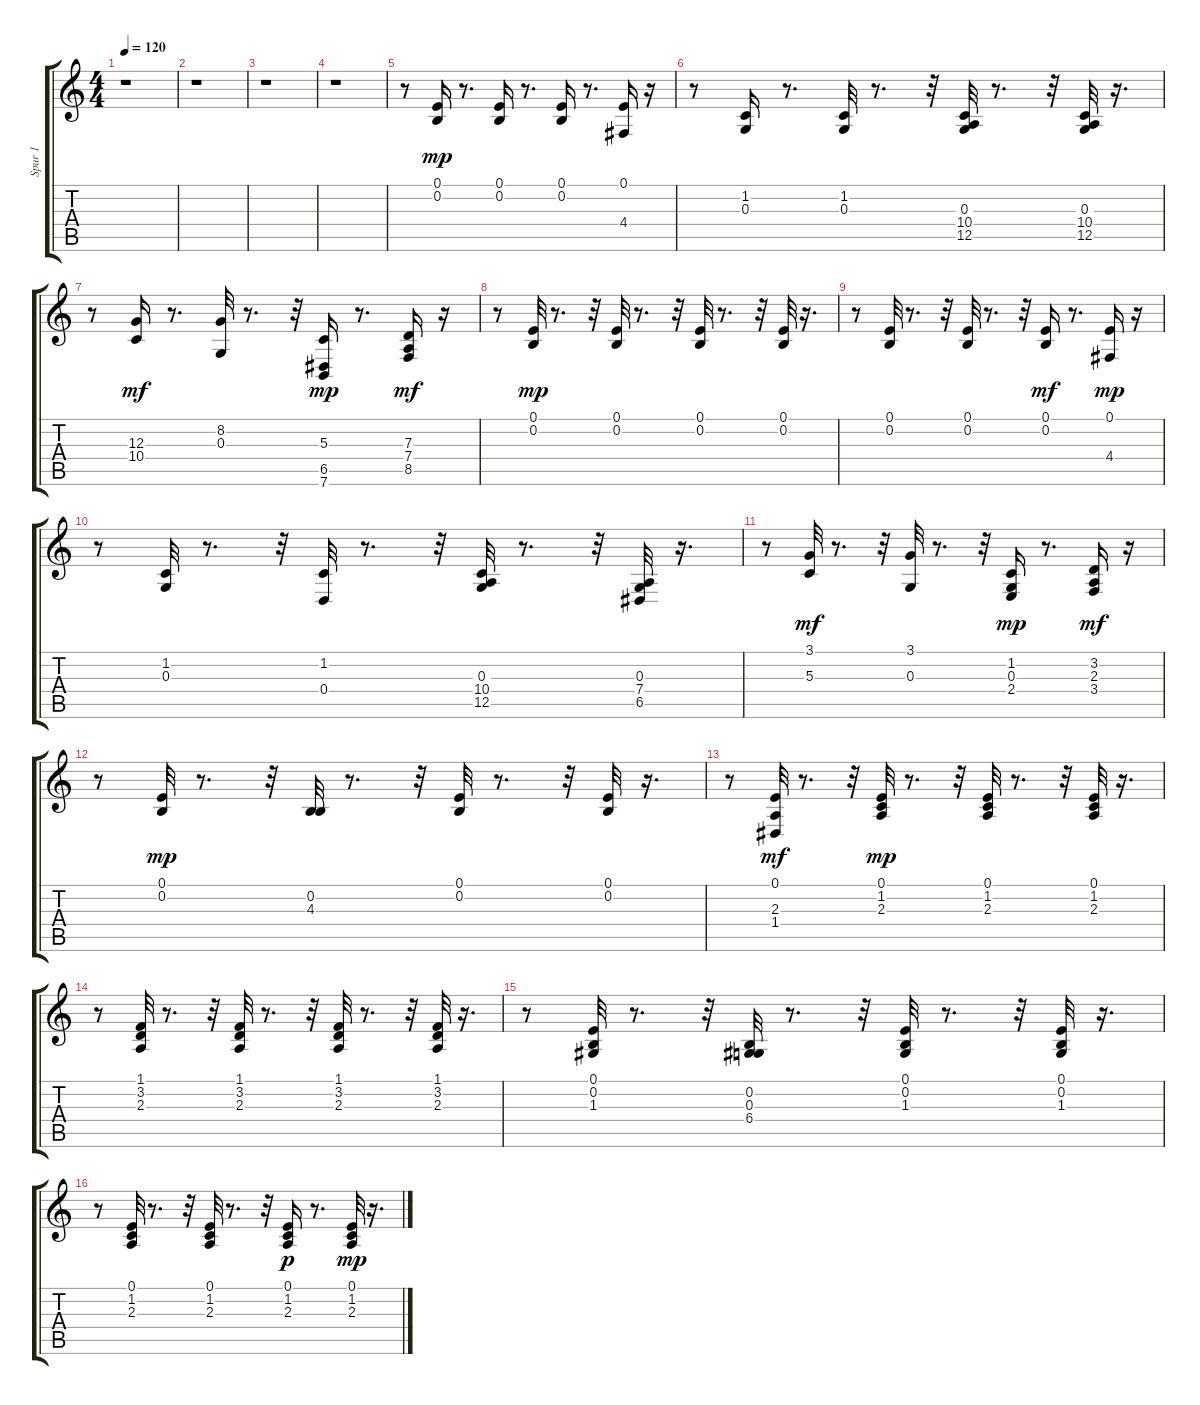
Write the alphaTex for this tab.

\track ("Spur 1" "Spur 1") {instrument acousticgrandpiano}
\staff {score tabs}
\tuning (E4 B3 G3 D3 A2 E2) {hide}
\ts (4 4)
\tempo 120
\clef g2
\ks c
r.1{dy mp instrument acousticgrandpiano} |
r.1 |
r.1 |
r.1 |
r.8 (0.1 0.2).16{volume 11 balance 6 instrument electricgrandpiano} r.8{d} (0.1 0.2).16 r.8{d} (0.1 0.2).16 r.8{d} (0.1 4.4).16 r.16 |
r.8 (1.2 0.3).16 r.8{d} (1.2 0.3).32 r.8{d} r.32 (0.3 10.4 12.5).32 r.8{d} r.32 (0.3 10.4 12.5).32 r.16{d} |
r.8 (12.3 10.4).16{dy mf} r.8{d} (8.2 0.3).32 r.8{d} r.32 (5.3 6.5 7.6).16{dy mp} r.8{d} (7.3 7.4 8.5).16{dy mf} r.16 |
r.8 (0.1 0.2).32{dy mp} r.8{d} r.32 (0.1 0.2).32 r.8{d} r.32 (0.1 0.2).32 r.8{d} r.32 (0.1 0.2).32 r.16{d} |
r.8 (0.1 0.2).32 r.8{d} r.32 (0.1 0.2).32 r.8{d} r.32 (0.1 0.2).16{dy mf} r.8{d} (0.1 4.4).16{dy mp} r.16 |
r.8 (1.2 0.3).32 r.8{d} r.32 (1.2 0.4).32 r.8{d} r.32 (0.3 10.4 12.5).32 r.8{d} r.32 (0.3 7.4 6.5).32 r.16{d} |
r.8 (3.1 5.3).32{dy mf} r.8{d} r.32 (3.1 0.3).32 r.8{d} r.32 (1.2 0.3 2.4).16{dy mp} r.8{d} (3.2 2.3 3.4).16{dy mf} r.16 |
r.8 (0.1 0.2).32{dy mp} r.8{d} r.32 (0.2 4.3).32 r.8{d} r.32 (0.1 0.2).32 r.8{d} r.32 (0.1 0.2).32 r.16{d} |
r.8 (0.1 2.3 1.4).32{dy mf} r.8{d} r.32 (0.1 1.2 2.3).32{dy mp} r.8{d} r.32 (0.1 1.2 2.3).32 r.8{d} r.32 (0.1 1.2 2.3).32 r.16{d} |
r.8 (1.1 3.2 2.3).32 r.8{d} r.32 (1.1 3.2 2.3).32 r.8{d} r.32 (1.1 3.2 2.3).32 r.8{d} r.32 (1.1 3.2 2.3).32 r.16{d} |
r.8 (0.1 0.2 1.3).32 r.8{d} r.32 (0.2 0.3 6.4).32 r.8{d} r.32 (0.1 0.2 1.3).32 r.8{d} r.32 (0.1 0.2 1.3).32 r.16{d} |
r.8 (0.1 1.2 2.3).32 r.8{d} r.32 (0.1 1.2 2.3).32 r.8{d} r.32 (0.1 1.2 2.3).16{dy p} r.8{d} (0.1 1.2 2.3).32{dy mp} r.16{d}
